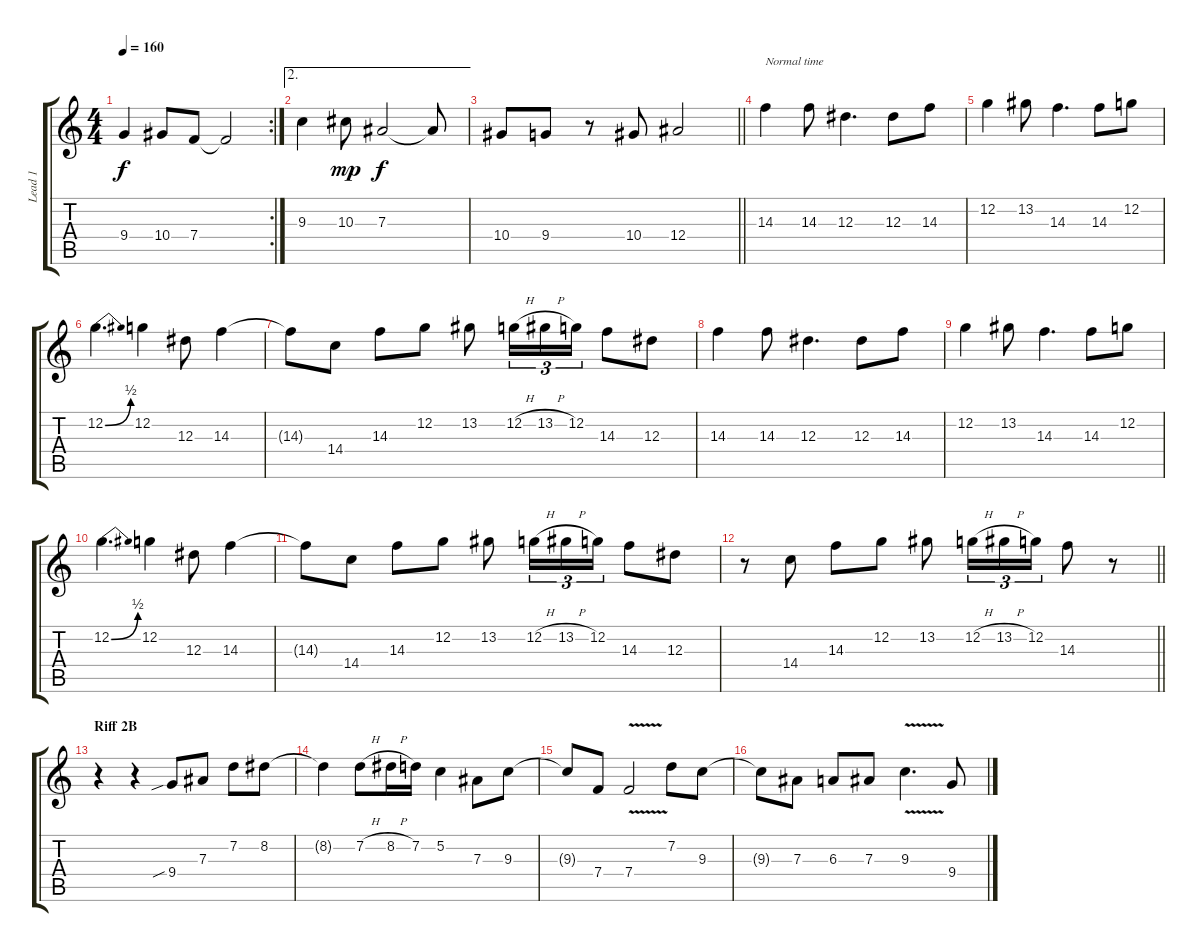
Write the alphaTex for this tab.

\track ("Lead 1" "Lead 1") {instrument distortionguitar}
\staff {score tabs}
\tuning (C4 G3 Eb3 Bb2 F2 C2) {hide}
\rc 2
\ts (4 4)
\tempo 160
\clef g2
\ks c
9.4.4{dy f} 10.4.8 7.4.8 7.4{t}.2 |
\ae 2
9.3.4 10.3.8{dy mp} 7.3.2{dy f} 7.3{t}.8 |
\barLineRight lightlight
10.4.8 9.4.8 r.8 10.4.8 12.4.2 |
14.3.4{txt "Normal time"} 14.3.8 12.3.4{d} 12.3.8 14.3.8 |
12.2.4 13.2.8 14.3.4{d} 14.3.8 12.2.8 |
12.2{be (bend 0 0 60 2)}.4{d} 12.2.4 12.3.8 14.3.4 |
14.3{t}.8 14.4.8 14.3.8 12.2.8 13.2.8 12.2{h}.16{tu (3 2)} 13.2{h}.16{tu (3 2)} 12.2.16{tu (3 2)} 14.3.8 12.3.8 |
14.3.4 14.3.8 12.3.4{d} 12.3.8 14.3.8 |
12.2.4 13.2.8 14.3.4{d} 14.3.8 12.2.8 |
12.2{be (bend 0 0 60 2)}.4{d} 12.2.4 12.3.8 14.3.4 |
14.3{t}.8 14.4.8 14.3.8 12.2.8 13.2.8 12.2{h}.16{tu (3 2)} 13.2{h}.16{tu (3 2)} 12.2.16{tu (3 2)} 14.3.8 12.3.8 |
\barLineRight lightlight
r.8 14.4.8 14.3.8 12.2.8 13.2.8 12.2{h}.16{tu (3 2)} 13.2{h}.16{tu (3 2)} 12.2.16{tu (3 2)} 14.3.8 r.8 |
\section ("" "Riff 2B")
r.4 r.4 9.4{sib}.8 7.3.8 7.2.8 8.2.8 |
8.2{t}.4 7.2{h}.8 8.2{h}.16 7.2.16 5.2.4 7.3.8 9.3.8 |
9.3{t}.8 7.4.8 7.4{v}.2 7.2.8 9.3.8 |
9.3{t}.8 7.3.8 6.3.8 7.3.8 9.3{v}.4{d} 9.4.8
